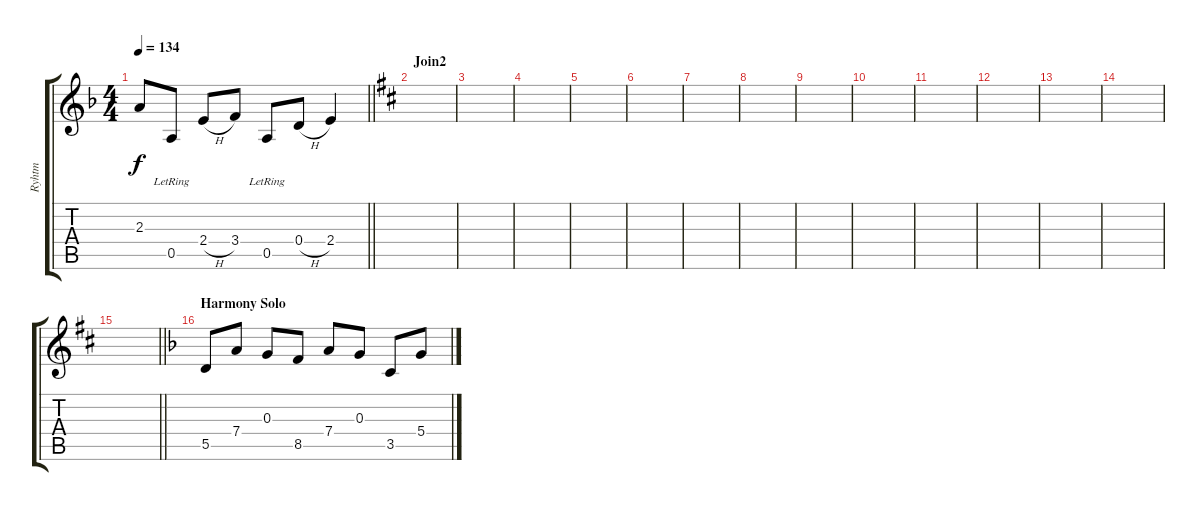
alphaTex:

\track ("Ryhtm" "Ryhtm") {instrument overdrivenguitar}
\staff {score tabs}
\tuning (E4 B3 G3 D3 A2 E2) {hide}
\ts (4 4)
\tempo 134
\clef g2
\barLineRight lightlight
\ks f
2.3.8{dy f} 0.5{lr}.8 2.4{h}.8 3.4.8 0.5{lr}.8 0.4{h}.8 2.4.4 |
\section ("" "Join2")
\ks d
|
|
|
|
|
|
|
|
|
|
|
|
|
\barLineRight lightlight
|
\section ("" "Harmony Solo")
\ks f
5.5.8 7.4.8 0.3.8 8.5.8 7.4.8 0.3.8 3.5.8 5.4.8
